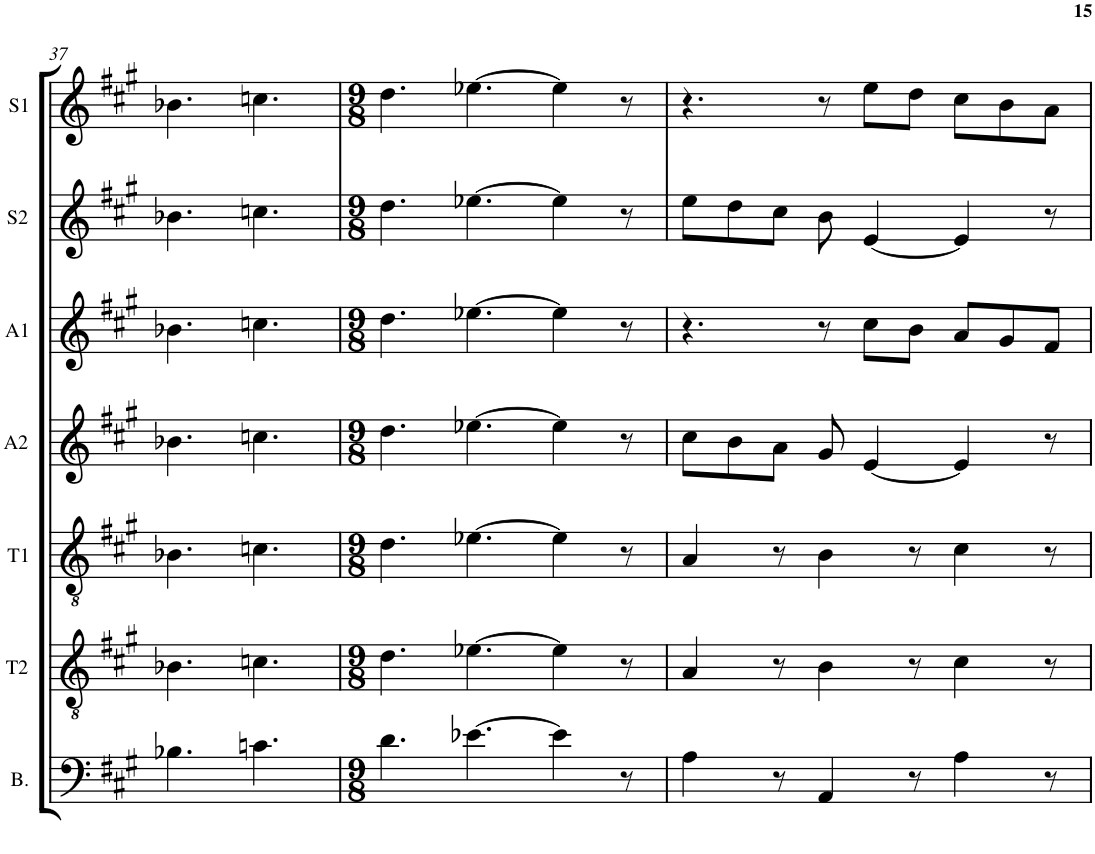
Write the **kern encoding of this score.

**kern	**kern	**kern	**kern	**kern	**kern	**kern
*part7	*part6	*part5	*part4	*part3	*part2	*part1
*staff7	*staff6	*staff5	*staff4	*staff3	*staff2	*staff1
*I"Bass	*I"Ten. 2	*I"Ten. 1	*I"Alto 2	*I"Alto 1	*I"Sop. 2	*I"Sop. 1
*I'B.	*I'T2	*I'T1	*I'A2	*I'A1	*I'S2	*I'S1
!!LO:PB:g=z
*clefF4	*clefGv2	*clefGv2	*clefG2	*clefG2	*clefG2	*clefG2
*k[f#c#g#]	*k[f#c#g#]	*k[f#c#g#]	*k[f#c#g#]	*k[f#c#g#]	*k[f#c#g#]	*k[f#c#g#]
*A:	*A:	*A:	*A:	*A:	*A:	*A:
*M6/8	*M6/8	*M6/8	*M6/8	*M6/8	*M6/8	*M6/8
=37	=37	=37	=37	=37	=37	=37
4.B-X\	4.B-X\	4.B-X\	4.b-X\	4.b-X\	4.b-X\	4.b-X\
4.cn\	4.cn\	4.cn\	4.ccn\	4.ccn\	4.ccn\	4.ccn\
=38	=38	=38	=38	=38	=38	=38
*M9/8	*M9/8	*M9/8	*M9/8	*M9/8	*M9/8	*M9/8
4.d\	4.d\	4.d\	4.dd\	4.dd\	4.dd\	4.dd\
[4.e-X\	[4.e-X\	[4.e-X\	[4.ee-X\	[4.ee-X\	[4.ee-X\	[4.ee-X\
4e-\]	4e-\]	4e-\]	4ee-\]	4ee-\]	4ee-\]	4ee-\]
8r	8r	8r	8r	8r	8r	8r
=39	=39	=39	=39	=39	=39	=39
4A\	4A/	4A/	8cc#\L	4.r	8ee\L	4.r
.	.	.	8b\	.	8dd\	.
8r	8r	8r	8a\J	.	8cc#\J	.
4AA/	4B\	4B\	8g#/	8r	8b\	8r
.	.	.	[4e/	8cc#\L	[4e/	8ee\L
8r	8r	8r	.	8b\J	.	8dd\J
4A\	4c#\	4c#\	4e/]	8a/L	4e/]	8cc#\L
.	.	.	.	8g#/	.	8b\
8r	8r	8r	8r	8f#/J	8r	8a\J
=	=	=	=	=	=	=
*-	*-	*-	*-	*-	*-	*-
